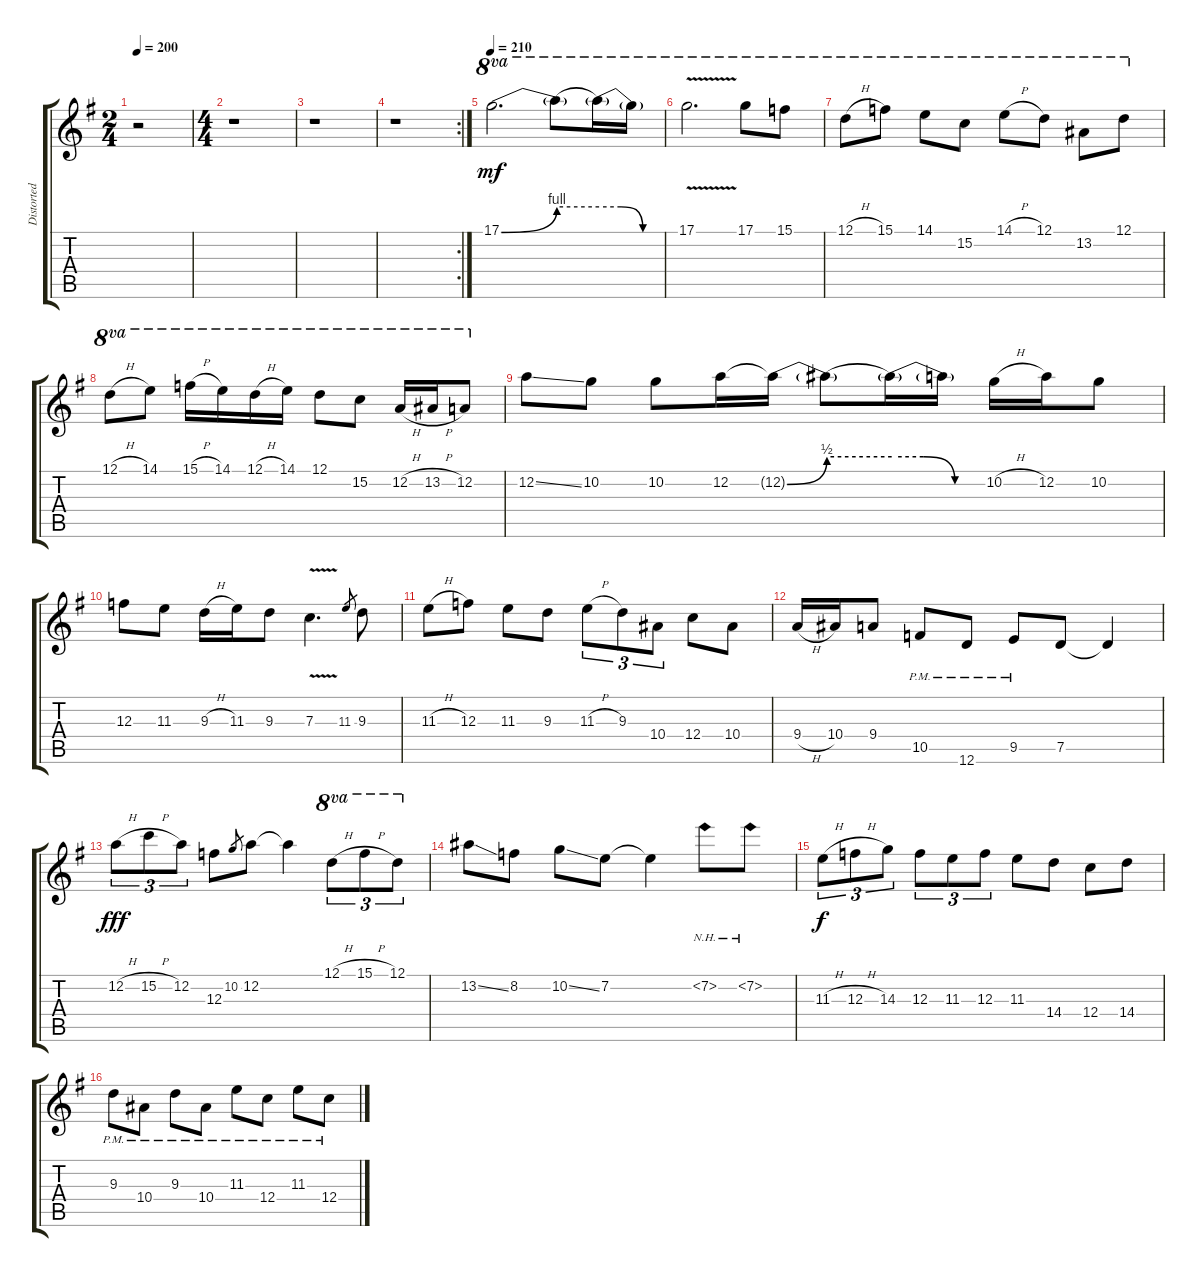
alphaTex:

\track ("Distorted Guitar" "Distorted ") {instrument overdrivenguitar}
\staff {score tabs}
\tuning (D4 A3 F3 C3 G2 D2) {hide}
\ts (2 4)
\tempo 200
\clef g2
\ks g
r.2{dy ff} |
\ts (4 4)
r.1 |
r.1 |
\rc 2
r.1 |
\tempo 210
17.1{be (bend 0 0 60 4)}.2{d ot 8va dy mf} 17.1{be (hold 0 4 60 4) t}.8{ot 8va} 17.1{be (custom 0 4 20 4 40 0 60 0) t}.16{ot 8va} 17.1{t}.16{ot 8va} |
17.1{v}.2{d ot 8va} 17.1.8{ot 8va} 15.1.8{ot 8va} |
12.1{h}.8{ot 8va} 15.1.8{ot 8va} 14.1.8{ot 8va} 15.2.8{ot 8va} 14.1{h}.8{ot 8va} 12.1.8{ot 8va} 13.2.8{ot 8va} 12.1.8{ot 8va} |
12.1{h}.8{ot 8va} 14.1.8{ot 8va} 15.1{h}.16{ot 8va} 14.1.16{ot 8va} 12.1{h}.16{ot 8va} 14.1.16{ot 8va} 12.1.8{ot 8va} 15.2.8{ot 8va} 12.2{h}.16{ot 8va} 13.2{h}.16{ot 8va} 12.2.8{ot 8va} |
12.2{ss}.8 10.2.8 10.2.8 12.2.16 12.2{be (bend 0 0 60 2) t}.16 12.2{be (hold 0 2 60 2) t}.8 12.2{be (custom 0 2 20 2 40 0 60 0) t}.16 12.2{t}.16 10.2{h}.16 12.2.16 10.2.8 |
12.3.8 11.3.8 9.3{h}.16 11.3.16 9.3.8 7.3{v}.4{d} 11.3.8{gr} 9.3.8 |
11.3{h}.8 12.3.8 11.3.8 9.3.8 11.3{h}.8{tu (3 2)} 9.3.8{tu (3 2)} 10.4.8{tu (3 2)} 12.4.8 10.4.8 |
9.4{h}.16 10.4.16 9.4.8 10.5{pm}.8 12.6{pm}.8 9.5{pm}.8 7.5.8 7.5{t}.4 |
12.2{h}.8{tu (3 2) dy fff} 15.2{h}.8{tu (3 2)} 12.2.8{tu (3 2)} 12.3.8 10.2.8{gr} 12.2.8 12.2{t}.4 12.1{h}.8{tu (3 2) ot 8va} 15.1{h}.8{tu (3 2) ot 8va} 12.1.8{tu (3 2) ot 8va} |
13.2{ss}.8 8.2.8 10.2{ss}.8 7.2.8 7.2{t}.4 7.2{nh}.8 7.2{nh}.8 |
11.3{h}.8{tu (3 2) dy f} 12.3{h}.8{tu (3 2)} 14.3.8{tu (3 2)} 12.3.8{tu (3 2)} 11.3.8{tu (3 2)} 12.3.8{tu (3 2)} 11.3.8 14.4.8 12.4.8 14.4.8 |
9.3{pm}.8 10.4{pm}.8 9.3{pm}.8 10.4{pm}.8 11.3{pm}.8 12.4{pm}.8 11.3{pm}.8 12.4{pm}.8
